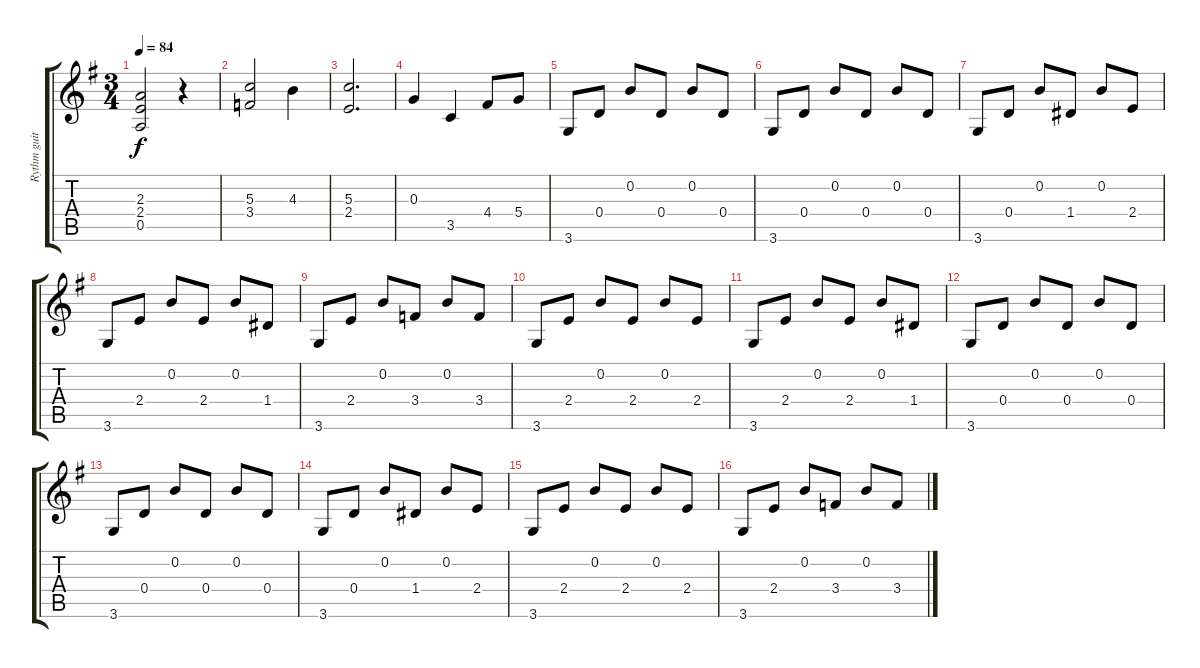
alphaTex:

\track ("Rythm guitar 2" "Rythm guit") {instrument acousticguitarnylon}
\staff {score tabs}
\tuning (E4 B3 G3 D3 A2 E2) {hide}
\ts (3 4)
\tempo 84
\clef g2
\ks g
(2.3 2.4 0.5).2{dy f instrument acousticguitarnylon} r.4 |
(5.3 3.4).2 4.3.4 |
(5.3 2.4).2{d} |
0.3.4 3.5.4 4.4.8 5.4.8 |
3.6.8 0.4.8 0.2.8 0.4.8 0.2.8 0.4.8 |
3.6.8 0.4.8 0.2.8 0.4.8 0.2.8 0.4.8 |
3.6.8 0.4.8 0.2.8 1.4.8 0.2.8 2.4.8 |
3.6.8 2.4.8 0.2.8 2.4.8 0.2.8 1.4.8 |
3.6.8 2.4.8 0.2.8 3.4.8 0.2.8 3.4.8 |
3.6.8 2.4.8 0.2.8 2.4.8 0.2.8 2.4.8 |
3.6.8 2.4.8 0.2.8 2.4.8 0.2.8 1.4.8 |
3.6.8 0.4.8 0.2.8 0.4.8 0.2.8 0.4.8 |
3.6.8 0.4.8 0.2.8 0.4.8 0.2.8 0.4.8 |
3.6.8 0.4.8 0.2.8 1.4.8 0.2.8 2.4.8 |
3.6.8 2.4.8 0.2.8 2.4.8 0.2.8 2.4.8 |
3.6.8 2.4.8 0.2.8 3.4.8 0.2.8 3.4.8
